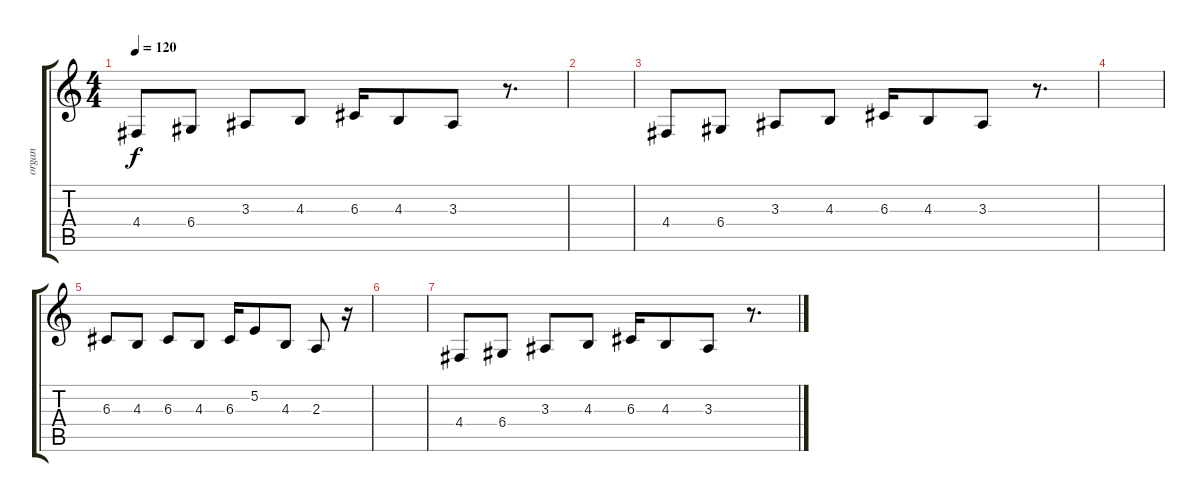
\track ("organ" "organ") {instrument drawbarorgan}
\staff {score tabs}
\tuning (E4 B3 G3 D3 A2 E2) {hide}
\ts (4 4)
\tempo 120
\clef g2
\ks c
4.4.8{dy f} 6.4.8 3.3.8 4.3.8 6.3.16 4.3.8 3.3.8 r.8{d} |
|
4.4.8 6.4.8 3.3.8 4.3.8 6.3.16 4.3.8 3.3.8 r.8{d} |
|
6.3.8 4.3.8 6.3.8 4.3.8 6.3.16 5.2.8 4.3.8 2.3.8 r.16 |
|
4.4.8 6.4.8 3.3.8 4.3.8 6.3.16 4.3.8 3.3.8 r.8{d}
